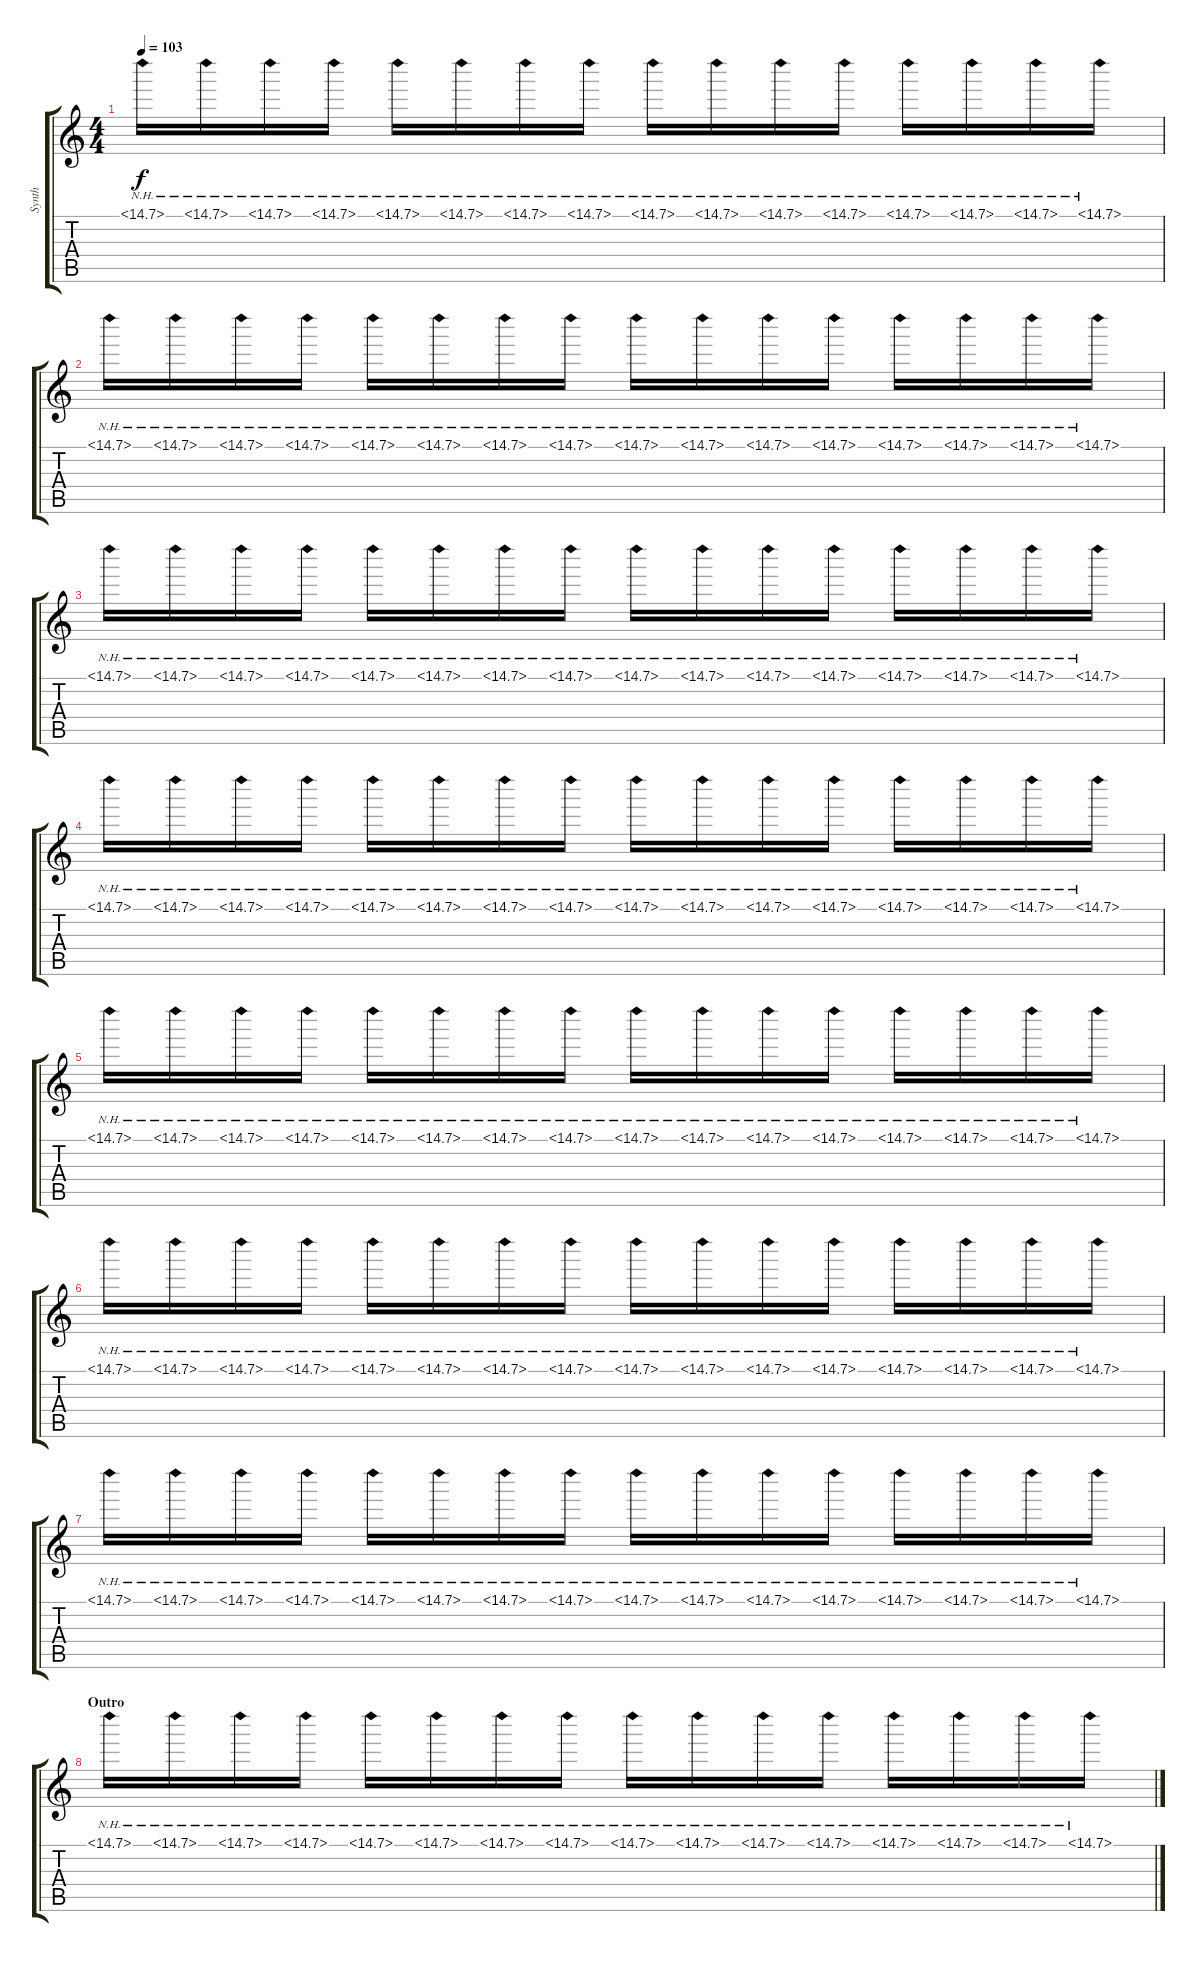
\track ("Synth" "Synth") {instrument pad3polysynth}
\staff {score tabs}
\tuning (E4 B3 G3 D3 A2 E2) {hide}
\ts (4 4)
\tempo 103
\clef g2
\ks c
15.1{nh}.16{dy f} 15.1{nh}.16 15.1{nh}.16 15.1{nh}.16 15.1{nh}.16 15.1{nh}.16 15.1{nh}.16 15.1{nh}.16 15.1{nh}.16 15.1{nh}.16 15.1{nh}.16 15.1{nh}.16 15.1{nh}.16 15.1{nh}.16 15.1{nh}.16 15.1{nh}.16 |
15.1{nh}.16 15.1{nh}.16 15.1{nh}.16 15.1{nh}.16 15.1{nh}.16 15.1{nh}.16 15.1{nh}.16 15.1{nh}.16 15.1{nh}.16 15.1{nh}.16 15.1{nh}.16 15.1{nh}.16 15.1{nh}.16 15.1{nh}.16 15.1{nh}.16 15.1{nh}.16 |
15.1{nh}.16 15.1{nh}.16 15.1{nh}.16 15.1{nh}.16 15.1{nh}.16 15.1{nh}.16 15.1{nh}.16 15.1{nh}.16 15.1{nh}.16 15.1{nh}.16 15.1{nh}.16 15.1{nh}.16 15.1{nh}.16 15.1{nh}.16 15.1{nh}.16 15.1{nh}.16 |
15.1{nh}.16 15.1{nh}.16 15.1{nh}.16 15.1{nh}.16 15.1{nh}.16 15.1{nh}.16 15.1{nh}.16 15.1{nh}.16 15.1{nh}.16 15.1{nh}.16 15.1{nh}.16 15.1{nh}.16 15.1{nh}.16 15.1{nh}.16 15.1{nh}.16 15.1{nh}.16 |
15.1{nh}.16 15.1{nh}.16 15.1{nh}.16 15.1{nh}.16 15.1{nh}.16 15.1{nh}.16 15.1{nh}.16 15.1{nh}.16 15.1{nh}.16 15.1{nh}.16 15.1{nh}.16 15.1{nh}.16 15.1{nh}.16 15.1{nh}.16 15.1{nh}.16 15.1{nh}.16 |
15.1{nh}.16 15.1{nh}.16 15.1{nh}.16 15.1{nh}.16 15.1{nh}.16 15.1{nh}.16 15.1{nh}.16 15.1{nh}.16 15.1{nh}.16 15.1{nh}.16 15.1{nh}.16 15.1{nh}.16 15.1{nh}.16 15.1{nh}.16 15.1{nh}.16 15.1{nh}.16 |
15.1{nh}.16 15.1{nh}.16 15.1{nh}.16 15.1{nh}.16 15.1{nh}.16 15.1{nh}.16 15.1{nh}.16 15.1{nh}.16 15.1{nh}.16 15.1{nh}.16 15.1{nh}.16 15.1{nh}.16 15.1{nh}.16 15.1{nh}.16 15.1{nh}.16 15.1{nh}.16 |
\section ("" "Outro")
15.1{nh}.16 15.1{nh}.16 15.1{nh}.16 15.1{nh}.16 15.1{nh}.16 15.1{nh}.16 15.1{nh}.16 15.1{nh}.16 15.1{nh}.16 15.1{nh}.16 15.1{nh}.16 15.1{nh}.16 15.1{nh}.16 15.1{nh}.16 15.1{nh}.16 15.1{nh}.16
